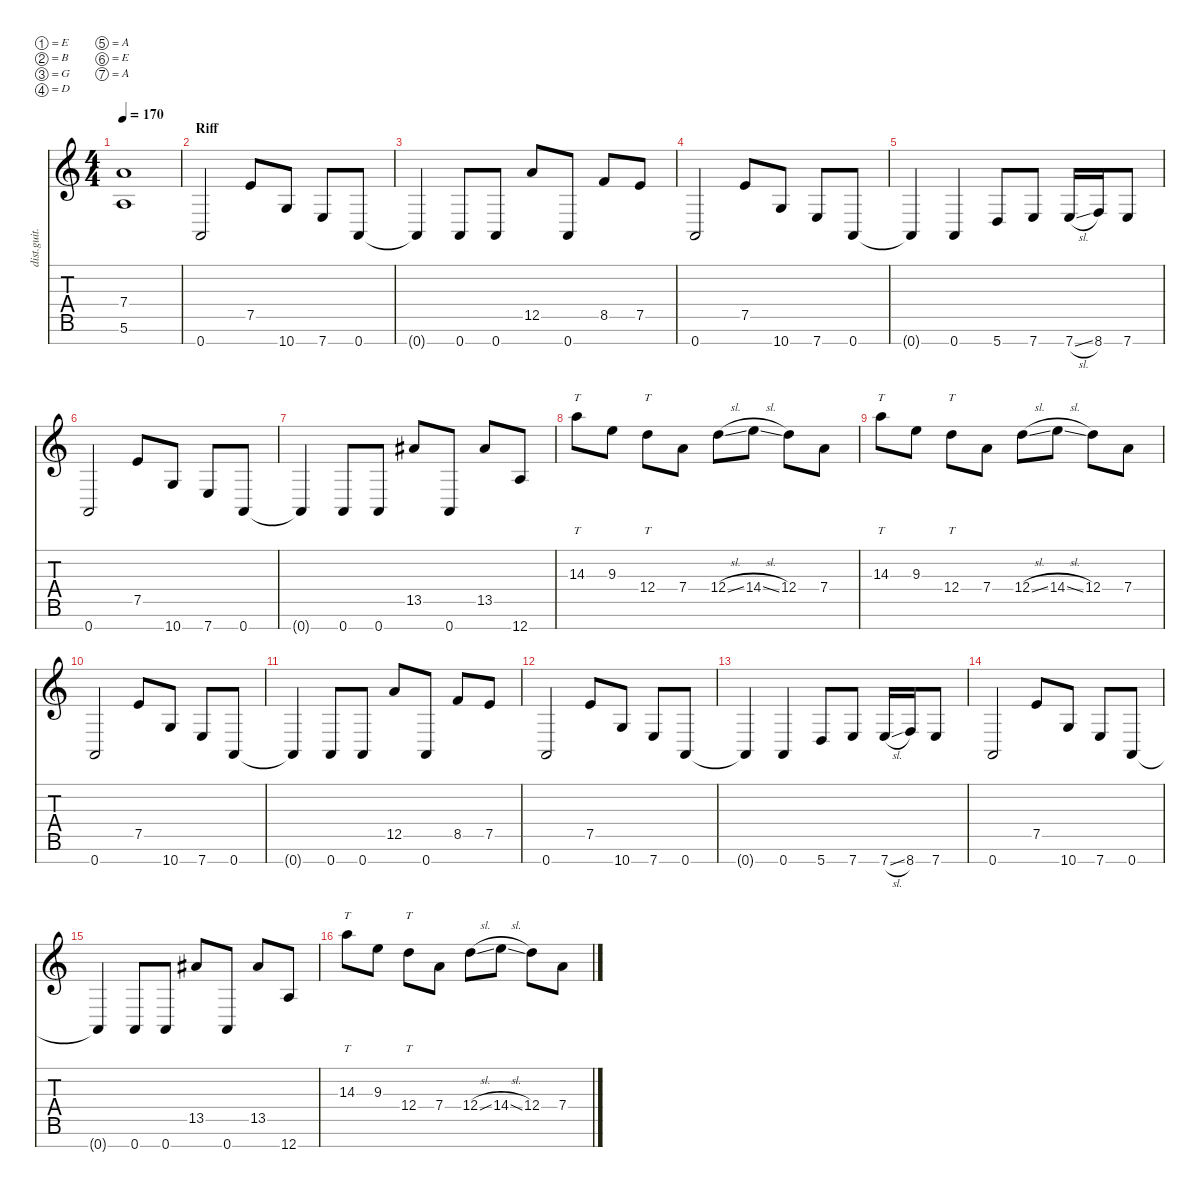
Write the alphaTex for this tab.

\defaultSystemsLayout 4
\hideDynamics
\bracketExtendMode nobrackets
\track ("Distortion Guitar - Lead" "dist.guit.") {instrument distortionguitar}
\staff {score tabs}
\tuning (E4 B3 G3 D3 A2 E2 A1)
\ts (4 4)
\tempo 170
\clef g2
\ks c
(5.6{t} 7.4{t}).1{dy mf beam Up} |
\section ("" "Riff")
0.7.2{beam Up} 7.5.8{beam Up} 10.7.8{beam Up} 7.7.8{beam Up} 0.7.8{beam Up} |
0.7{t}.4{beam Up} 0.7.8{beam Up} 0.7.8{beam Up} 12.5.8{beam Up} 0.7.8{beam Up} 8.5.8{beam Up} 7.5.8{beam Up} |
0.7.2{beam Up} 7.5.8{beam Up} 10.7.8{beam Up} 7.7.8{beam Up} 0.7.8{beam Up} |
0.7{t}.4{beam Up} 0.7.4{beam Up} 5.7.8{beam Up} 7.7.8{beam Up} 7.7{sl}.16{beam Up} 8.7.16{beam Up} 7.7.8{beam Up} |
0.7.2{beam Up} 7.5.8{beam Up} 10.7.8{beam Up} 7.7.8{beam Up} 0.7.8{beam Up} |
0.7{t}.4{beam Up} 0.7.8{beam Up} 0.7.8{beam Up} 13.5{acc #}.8{beam Up} 0.7.8{beam Up} 13.5{acc #}.8{beam Up} 12.7.8{beam Up} |
14.3.8{tt beam Down} 9.3.8{beam Down} 12.4.8{tt beam Down} 7.4.8{beam Down} 12.4{sl}.8{beam Down} 14.4{sl}.8{beam Down} 12.4.8{beam Down} 7.4.8{beam Down} |
14.3.8{tt beam Down} 9.3.8{beam Down} 12.4.8{tt beam Down} 7.4.8{beam Down} 12.4{sl}.8{beam Down} 14.4{sl}.8{beam Down} 12.4.8{beam Down} 7.4.8{beam Down} |
0.7.2{beam Up} 7.5.8{beam Up} 10.7.8{beam Up} 7.7.8{beam Up} 0.7.8{beam Up} |
0.7{t}.4{beam Up} 0.7.8{beam Up} 0.7.8{beam Up} 12.5.8{beam Up} 0.7.8{beam Up} 8.5.8{beam Up} 7.5.8{beam Up} |
0.7.2{beam Up} 7.5.8{beam Up} 10.7.8{beam Up} 7.7.8{beam Up} 0.7.8{beam Up} |
0.7{t}.4{beam Up} 0.7.4{beam Up} 5.7.8{beam Up} 7.7.8{beam Up} 7.7{sl}.16{beam Up} 8.7.16{beam Up} 7.7.8{beam Up} |
0.7.2{beam Up} 7.5.8{beam Up} 10.7.8{beam Up} 7.7.8{beam Up} 0.7.8{beam Up} |
0.7{t}.4{beam Up} 0.7.8{beam Up} 0.7.8{beam Up} 13.5{acc #}.8{beam Up} 0.7.8{beam Up} 13.5{acc #}.8{beam Up} 12.7.8{beam Up} |
14.3.8{tt beam Down} 9.3.8{beam Down} 12.4.8{tt beam Down} 7.4.8{beam Down} 12.4{sl}.8{beam Down} 14.4{sl}.8{beam Down} 12.4.8{beam Down} 7.4.8{beam Down}
